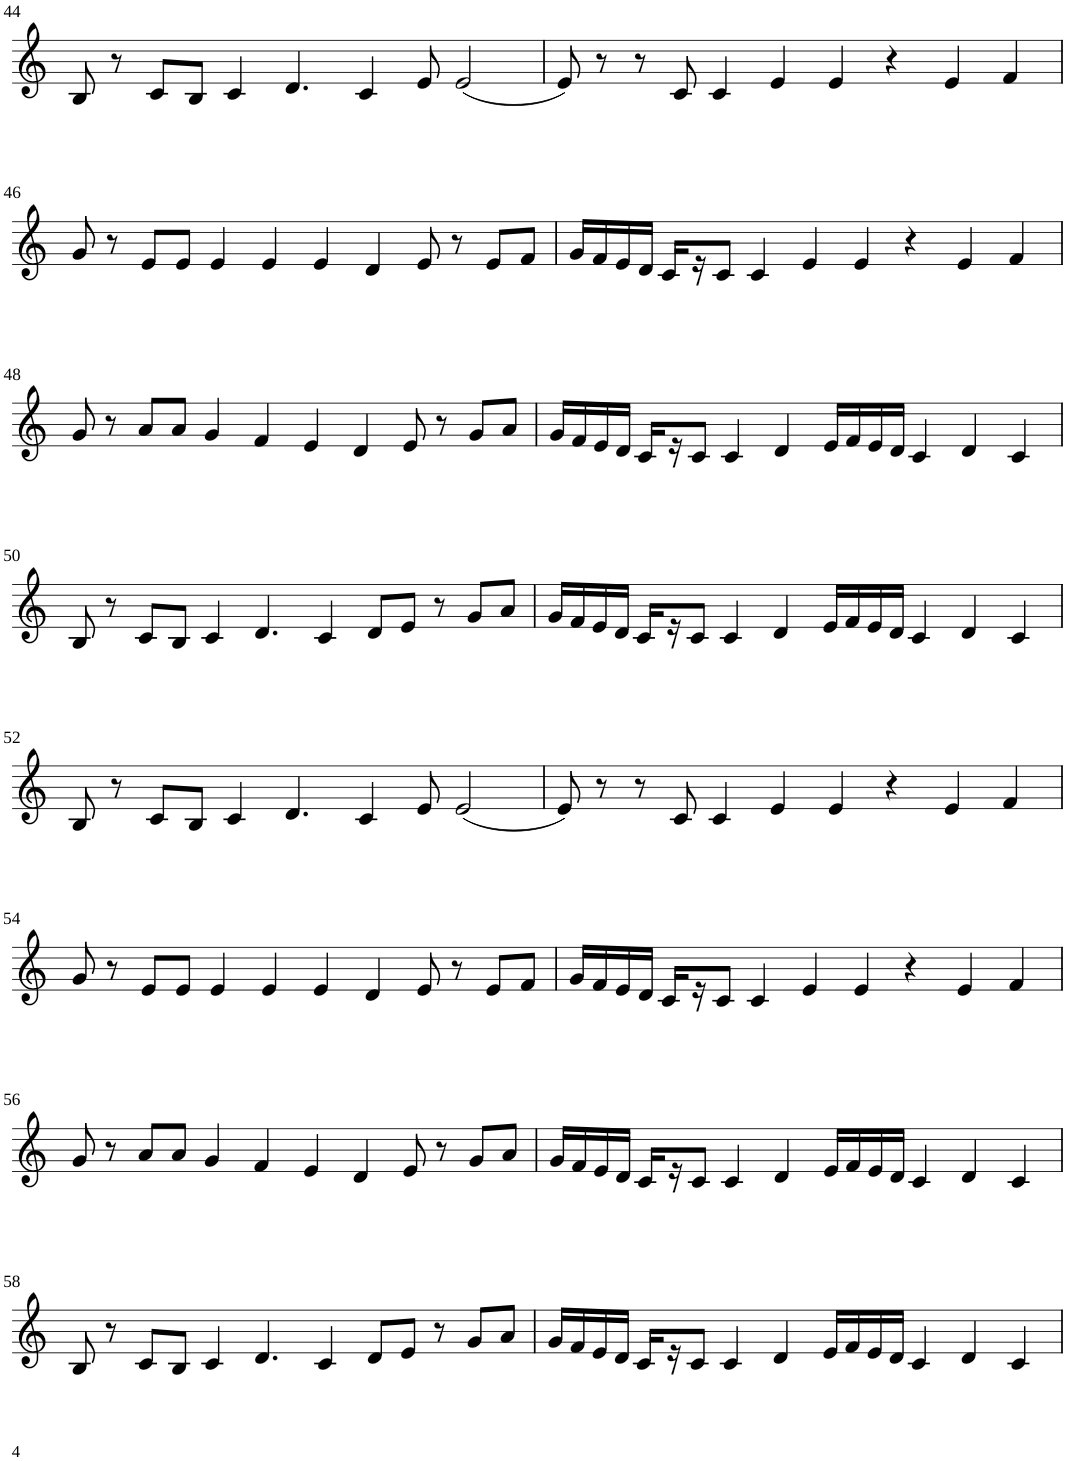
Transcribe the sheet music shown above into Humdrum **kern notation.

**kern
*part1
*staff1
*I"Violin
!!LO:PB:g=z
*clefG2
*k[]
*M8/4
=44
8B/
8r
8c/L
8B/J
4c/
4.d/
4c/
8e/
(2e/
=45
8e/)
8r
8r
8c/
4c/
4e/
4e/
4r
4e/
4f/
!!LO:LB:g=z
=46
8g/
8r
8e/L
8e/J
4e/
4e/
4e/
4d/
8e/
8r
8e/L
8f/J
=47
16g/LL
16f/
16e/
16d/JJ
16c/LL
16r
8c/J
4c/
4e/
4e/
4r
4e/
4f/
!!LO:LB:g=z
=48
8g/
8r
8a/L
8a/J
4g/
4f/
4e/
4d/
8e/
8r
8g/L
8a/J
=49
16g/LL
16f/
16e/
16d/JJ
16c/LL
16r
8c/J
4c/
4d/
16e/LL
16f/
16e/
16d/JJ
4c/
4d/
4c/
!!LO:LB:g=z
=50
8B/
8r
8c/L
8B/J
4c/
4.d/
4c/
8d/L
8e/J
8r
8g/L
8a/J
=51
16g/LL
16f/
16e/
16d/JJ
16c/LL
16r
8c/J
4c/
4d/
16e/LL
16f/
16e/
16d/JJ
4c/
4d/
4c/
!!LO:LB:g=z
=52
8B/
8r
8c/L
8B/J
4c/
4.d/
4c/
8e/
(2e/
=53
8e/)
8r
8r
8c/
4c/
4e/
4e/
4r
4e/
4f/
!!LO:LB:g=z
=54
8g/
8r
8e/L
8e/J
4e/
4e/
4e/
4d/
8e/
8r
8e/L
8f/J
=55
16g/LL
16f/
16e/
16d/JJ
16c/LL
16r
8c/J
4c/
4e/
4e/
4r
4e/
4f/
!!LO:LB:g=z
=56
8g/
8r
8a/L
8a/J
4g/
4f/
4e/
4d/
8e/
8r
8g/L
8a/J
=57
16g/LL
16f/
16e/
16d/JJ
16c/LL
16r
8c/J
4c/
4d/
16e/LL
16f/
16e/
16d/JJ
4c/
4d/
4c/
!!LO:LB:g=z
=58
8B/
8r
8c/L
8B/J
4c/
4.d/
4c/
8d/L
8e/J
8r
8g/L
8a/J
=59
16g/LL
16f/
16e/
16d/JJ
16c/LL
16r
8c/J
4c/
4d/
16e/LL
16f/
16e/
16d/JJ
4c/
4d/
4c/
=
*-
